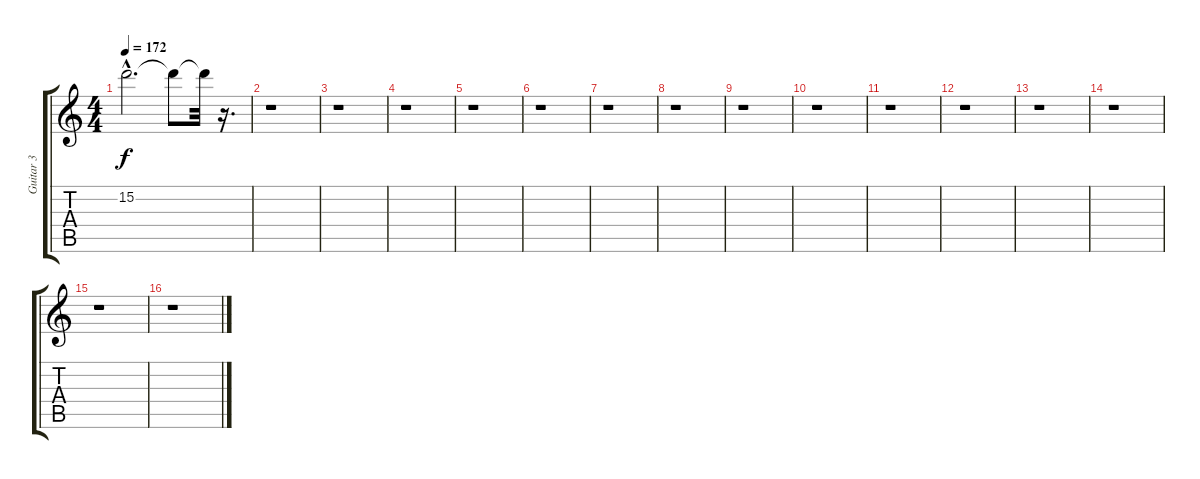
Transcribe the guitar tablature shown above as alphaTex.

\track ("Guitar 3" "Guitar 3") {instrument distortionguitar}
\staff {score tabs}
\tuning (E4 B3 G3 D3 A2 E2) {hide}
\ts (4 4)
\tempo 172
\clef g2
\ks c
15.2{hac t}.2{d dy f} 15.2{t}.8 15.2{t}.32 r.16{d} |
r.1 |
r.1 |
r.1 |
r.1 |
r.1 |
r.1 |
r.1 |
r.1 |
r.1 |
r.1 |
r.1 |
r.1 |
r.1 |
r.1 |
r.1
